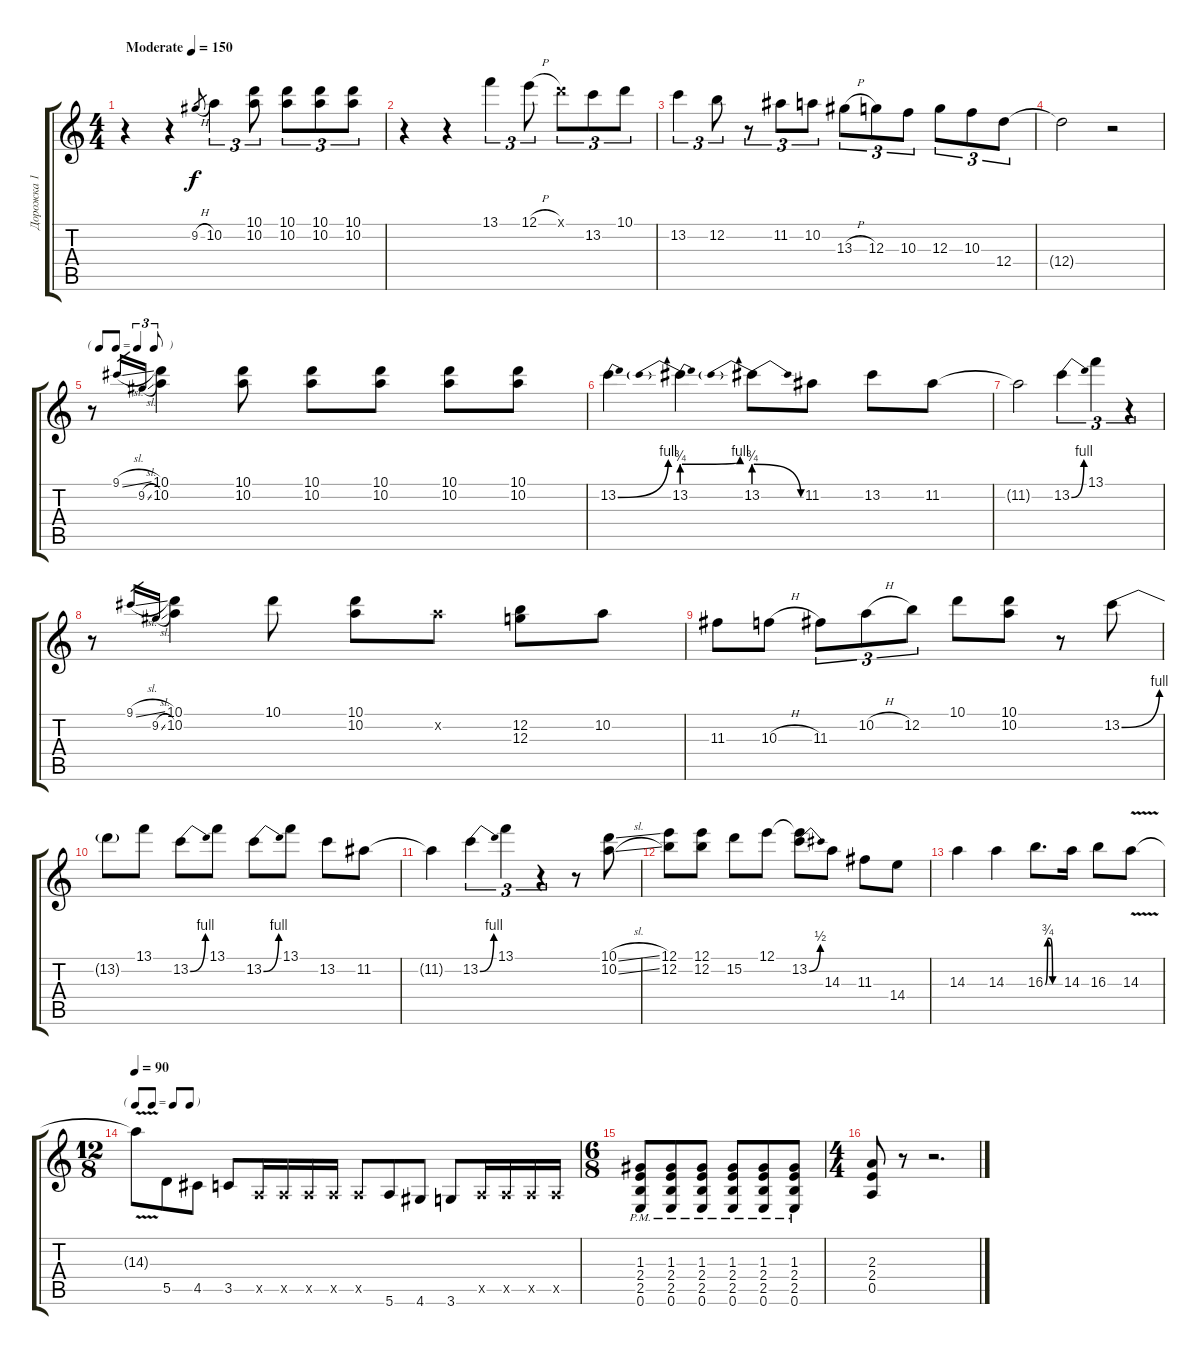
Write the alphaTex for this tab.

\track ("Дорожка 1" "Дорожка 1") {instrument electricguitarjazz}
\staff {score tabs}
\tuning (E4 B3 G3 D3 A2 E2) {hide}
\ts (4 4)
\tempo (150 "Moderate")
\clef g2
\ks c
r.4{dy f instrument electricguitarjazz} r.4 9.2{h}.8{gr} 10.2.4{tu (3 2)} (10.1 10.2).8{tu (3 2)} (10.1 10.2).8{tu (3 2)} (10.1 10.2).8{tu (3 2)} (10.1 10.2).8{tu (3 2)} |
r.4 r.4 13.1.4{tu (3 2)} 12.1{h}.8{tu (3 2)} 10.1{x}.8{tu (3 2)} 13.2.8{tu (3 2)} 10.1.8{tu (3 2)} |
13.2.4{tu (3 2)} 12.2.8{tu (3 2)} r.8{tu (3 2)} 11.2.8{tu (3 2)} 10.2.8{tu (3 2)} 13.3{h}.8{tu (3 2)} 12.3.8{tu (3 2)} 10.3.8{tu (3 2)} 12.3.8{tu (3 2)} 10.3.8{tu (3 2)} 12.4.8{tu (3 2)} |
12.4{t}.2 r.2 |
\tf triplet8th
r.8 9.1{sl}.16{gr} 9.2{sl}.16{gr} (10.1 10.2).4 (10.1 10.2).8 (10.1 10.2).8 (10.1 10.2).8 (10.1 10.2).8 (10.1 10.2).8 |
13.2{be (bend 0 0 60 4)}.4 13.2{be (prebendbend 0 3 60 4)}.4 13.2{be (prebendrelease 0 3 60 0)}.8 11.2.8 13.2.8 11.2.8 |
11.2{t}.2 13.2{be (bend 0 0 60 4)}.4{tu (3 2)} 13.1.4{tu (3 2)} r.4{tu (3 2)} |
r.8 9.1{sl}.16{gr} 9.2{sl}.16{gr} (10.1 10.2).4 10.1.8 (10.1 10.2).8 10.2{x}.8 (12.2 12.3).8 10.2.8 |
11.3.8 10.3{h}.8 11.3.8{tu (3 2)} 10.2{h}.8{tu (3 2)} 12.2.8{tu (3 2)} 10.1.8 (10.1 10.2).8 r.8 13.2{be (bend 0 0 60 4)}.8 |
13.2{t}.8 13.1.8 13.2{be (bend 0 0 60 4)}.8 13.1.8 13.2{be (bend 0 0 60 4)}.8 13.1.8 13.2.8 11.2.8 |
11.2{t}.4 13.2{be (bend 0 0 60 4)}.4{tu (3 2)} 13.1.4{tu (3 2)} r.4{tu (3 2)} r.8 (10.1{sl} 10.2{sl}).8 |
(12.1 12.2).8 (12.1 12.2).8 15.2.8 12.1.8 (12.1{t} 13.2{be (bend 0 0 60 2)}).8 14.3.8 11.3.8 14.4.8 |
14.3.4 14.3.4 16.3{be (custom 0 0 10 3 20 3 30 0 60 0)}.8{d} 14.3.16 16.3.8 14.3{v}.8 |
\ts (12 8)
\tf none
\tempo 90
14.3{t}.8{volume 8} 5.5.8 4.5.8 3.5.8 0.5{x}.16 0.5{x}.16 0.5{x}.16 0.5{x}.16 0.5{x}.8 5.6.8 4.6.8 3.6.8 0.5{x}.16 0.5{x}.16 0.5{x}.16 0.5{x}.16 |
\ts (6 8)
(1.3{pm} 2.4{pm} 2.5{pm} 0.6).8 (1.3{pm} 2.4 2.5{pm} 0.6{pm}).8 (1.3{pm} 2.4 2.5{pm} 0.6{pm}).8 (1.3{pm} 2.4 2.5{pm} 0.6{pm}).8 (1.3{pm} 2.4 2.5{pm} 0.6{pm}).8 (1.3{pm} 2.4 2.5{pm} 0.6{pm}).8 |
\ts (4 4)
(2.3 2.4 0.5).8 r.8 r.2{d}
